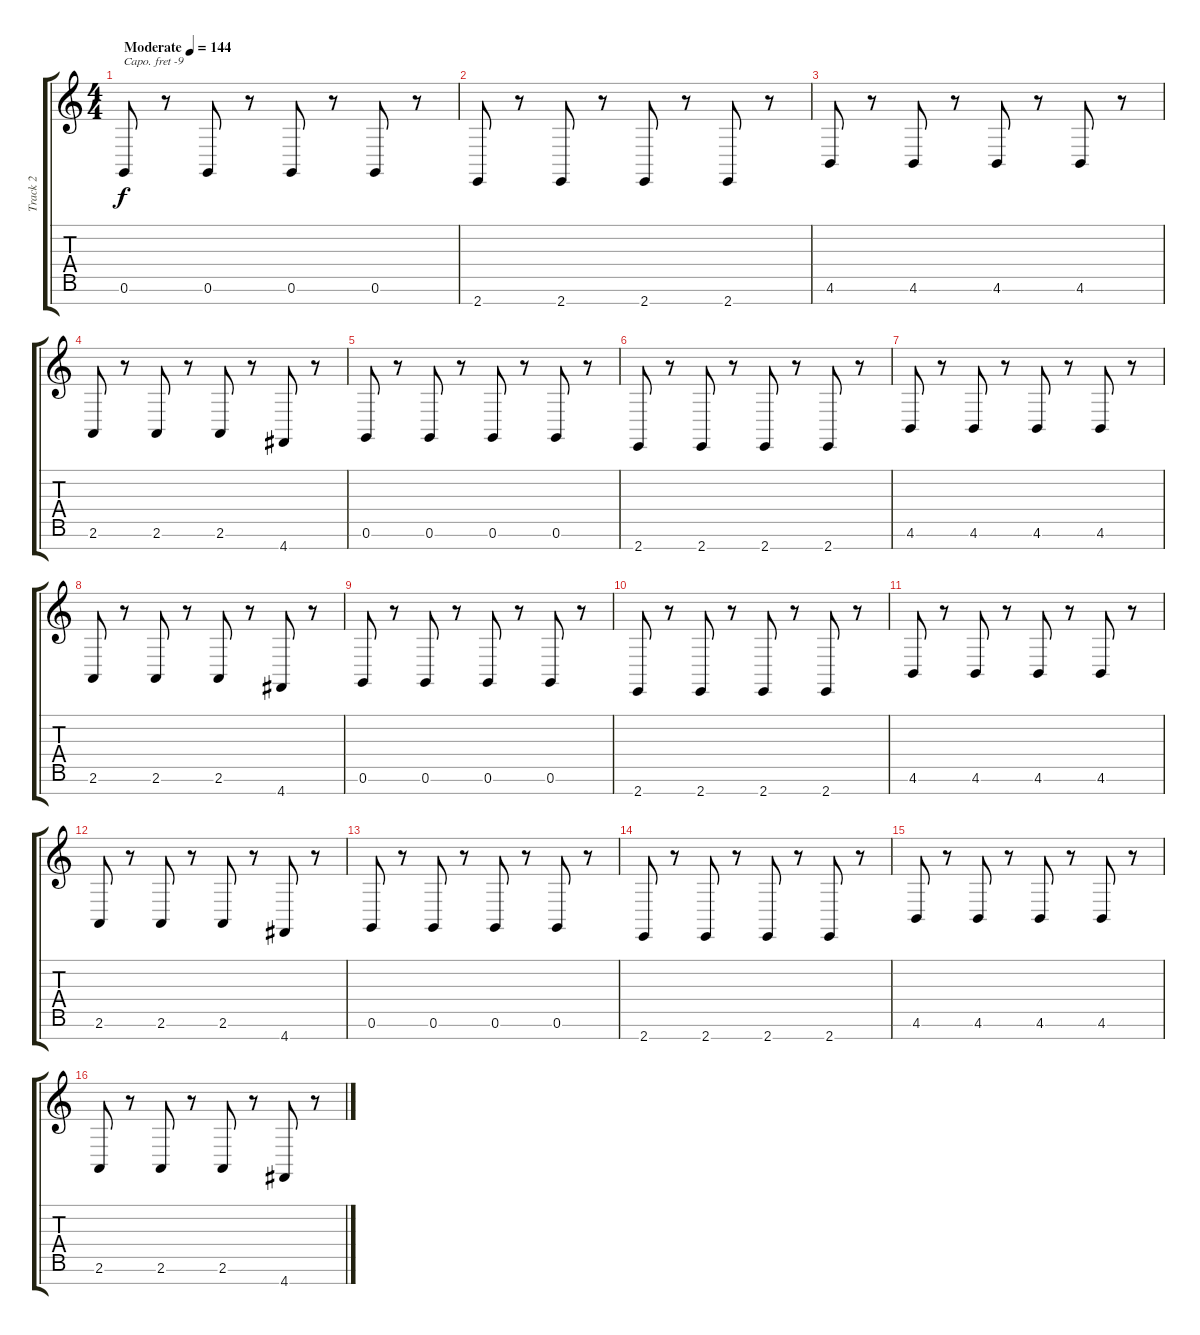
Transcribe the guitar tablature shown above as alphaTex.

\track ("Track 2" "Track 2") {instrument synthbass1}
\staff {score tabs}
\capo -9
\tuning (E4 B3 G3 D3 A2 E2 B1) {hide}
\ts (4 4)
\tempo (144 "Moderate")
\clef g2
\ks c
0.6.8{dy f instrument synthbass1} r.8 0.6.8 r.8 0.6.8 r.8 0.6.8 r.8 |
2.7.8 r.8 2.7.8 r.8 2.7.8 r.8 2.7.8 r.8 |
4.6.8 r.8 4.6.8 r.8 4.6.8 r.8 4.6.8 r.8 |
2.6.8 r.8 2.6.8 r.8 2.6.8 r.8 4.7.8 r.8 |
0.6.8 r.8 0.6.8 r.8 0.6.8 r.8 0.6.8 r.8 |
2.7.8 r.8 2.7.8 r.8 2.7.8 r.8 2.7.8 r.8 |
4.6.8 r.8 4.6.8 r.8 4.6.8 r.8 4.6.8 r.8 |
2.6.8 r.8 2.6.8 r.8 2.6.8 r.8 4.7.8 r.8 |
0.6.8 r.8 0.6.8 r.8 0.6.8 r.8 0.6.8 r.8 |
2.7.8 r.8 2.7.8 r.8 2.7.8 r.8 2.7.8 r.8 |
4.6.8 r.8 4.6.8 r.8 4.6.8 r.8 4.6.8 r.8 |
2.6.8 r.8 2.6.8 r.8 2.6.8 r.8 4.7.8 r.8 |
0.6.8 r.8 0.6.8 r.8 0.6.8 r.8 0.6.8 r.8 |
2.7.8 r.8 2.7.8 r.8 2.7.8 r.8 2.7.8 r.8 |
4.6.8 r.8 4.6.8 r.8 4.6.8 r.8 4.6.8 r.8 |
2.6.8 r.8 2.6.8 r.8 2.6.8 r.8 4.7.8 r.8
